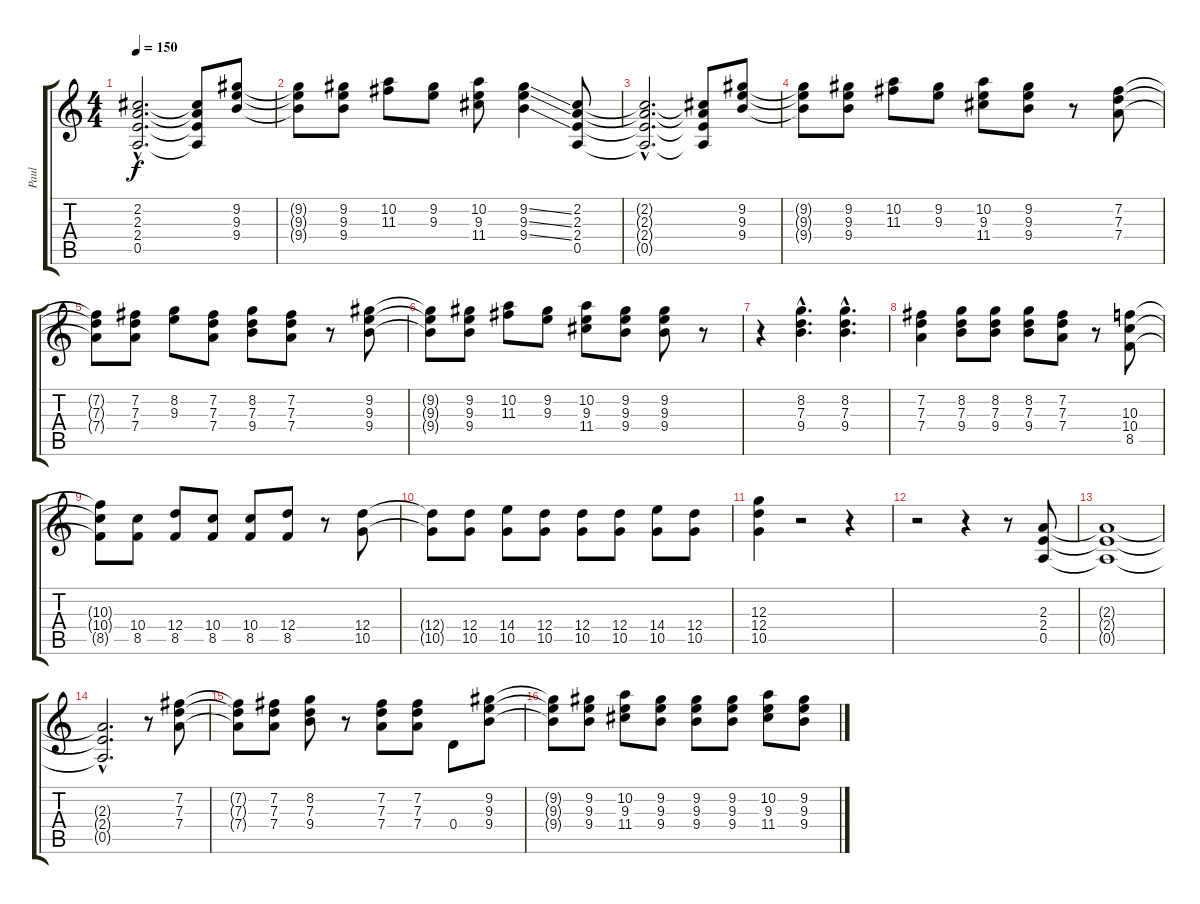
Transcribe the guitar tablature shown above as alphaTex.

\track ("Paul" "Paul") {instrument distortionguitar}
\staff {score tabs}
\tuning (E4 B3 G3 D3 A2 E2) {hide}
\ts (4 4)
\tempo 150
\clef g2
\ks c
(2.2{hac t} 2.3{hac t} 2.4{hac t} 0.5{hac t}).2{d dy f} (2.2{t} 2.3{t} 2.4{t} 0.5{t}).8 (9.2 9.3 9.4).8 |
(9.2{t} 9.3{t} 9.4{t}).8 (9.2 9.3 9.4).8 (10.2 11.3).8 (9.2 9.3).8 (10.2 9.3 11.4).8 (9.2{ss} 9.3{ss} 9.4{ss}).4 (2.2 2.3 2.4 0.5).8 |
(2.2{hac t} 2.3{hac t} 2.4{hac t} 0.5{hac t}).2{d} (2.2{t} 2.3{t} 2.4{t} 0.5{t}).8 (9.2 9.3 9.4).8 |
(9.2{t} 9.3{t} 9.4{t}).8 (9.2 9.3 9.4).8 (10.2 11.3).8 (9.2 9.3).8 (10.2 9.3 11.4).8 (9.2 9.3 9.4).8 r.8 (7.2 7.3 7.4).8 |
(7.2{t} 7.3{t} 7.4{t}).8 (7.2 7.3 7.4).8 (8.2 9.3).8 (7.2 7.3 7.4).8 (8.2 7.3 9.4).8 (7.2 7.3 7.4).8 r.8 (9.2 9.3 9.4).8 |
(9.2{t} 9.3{t} 9.4{t}).8 (9.2 9.3 9.4).8 (10.2 11.3).8 (9.2 9.3).8 (10.2 9.3 11.4).8 (9.2 9.3 9.4).8 (9.2 9.3 9.4).8 r.8 |
r.4 (8.2{hac} 7.3{hac} 9.4{hac}).4{d} (8.2{hac} 7.3{hac} 9.4{hac}).4{d} |
(7.2 7.3 7.4).4 (8.2 7.3 9.4).8 (8.2 7.3 9.4).8 (8.2 7.3 9.4).8 (7.2 7.3 7.4).8 r.8 (10.3 10.4 8.5).8 |
(10.3{t} 10.4{t} 8.5{t}).8 (10.4 8.5).8 (12.4 8.5).8 (10.4 8.5).8 (10.4 8.5).8 (12.4 8.5).8 r.8 (12.4 10.5).8 |
(12.4{t} 10.5{t}).8 (12.4 10.5).8 (14.4 10.5).8 (12.4 10.5).8 (12.4 10.5).8 (12.4 10.5).8 (14.4 10.5).8 (12.4 10.5).8 |
(12.3 12.4 10.5).4 r.2 r.4 |
r.2 r.4 r.8 (2.3 2.4 0.5).8 |
(2.3{t} 2.4{t} 0.5{t}).1 |
(2.3{hac t} 2.4{hac t} 0.5{hac t}).2{d} r.8 (7.2 7.3 7.4).8 |
(7.2{t} 7.3{t} 7.4{t}).8 (7.2 7.3 7.4).8 (8.2 7.3 9.4).8 r.8 (7.2 7.3 7.4).8 (7.2 7.3 7.4).8 0.4.8 (9.2 9.3 9.4).8 |
(9.2{t} 9.3{t} 9.4{t}).8 (9.2 9.3 9.4).8 (10.2 9.3 11.4).8 (9.2 9.3 9.4).8 (9.2 9.3 9.4).8 (9.2 9.3 9.4).8 (10.2 9.3 11.4).8 (9.2 9.3 9.4).8
